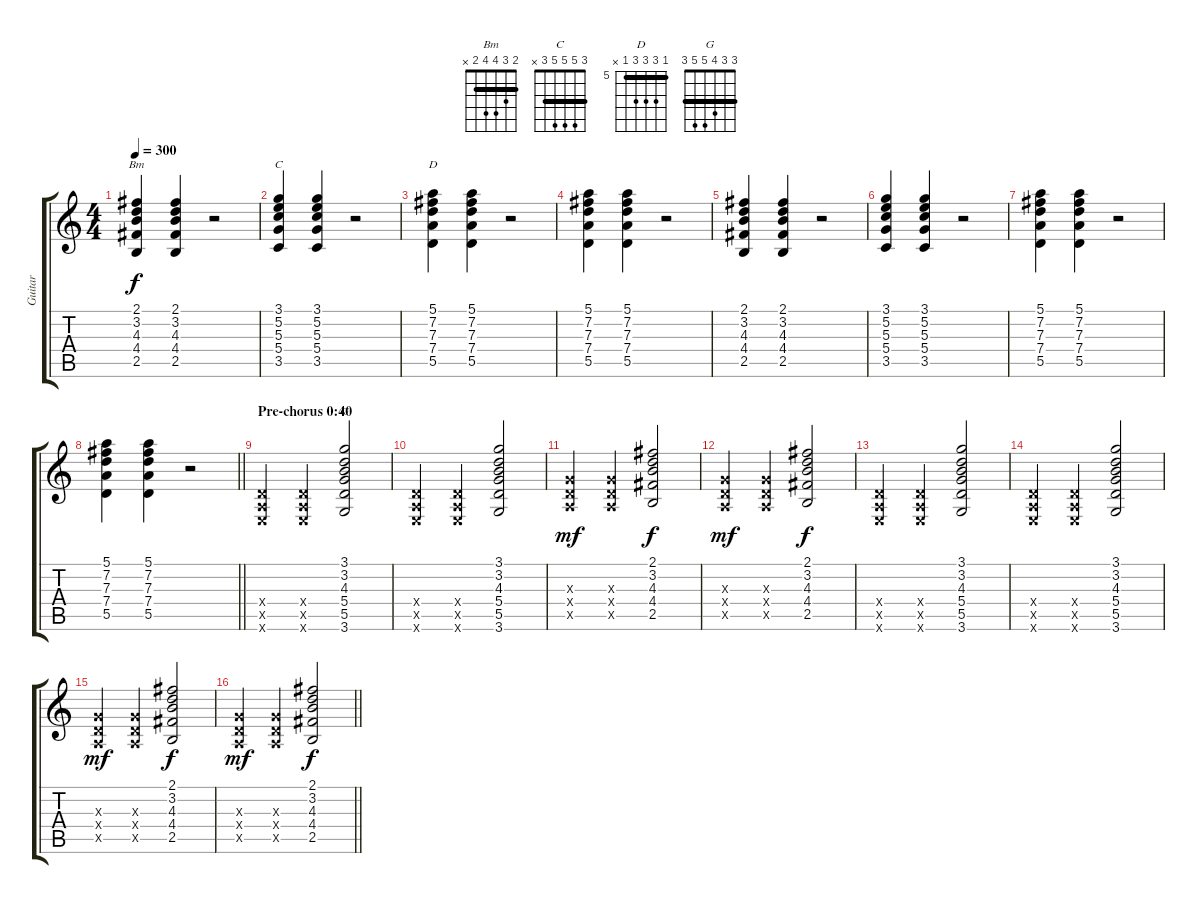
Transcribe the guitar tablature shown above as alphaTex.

\track ("Guitar" "Guitar") {instrument overdrivenguitar}
\staff {score tabs}
\tuning (E4 B3 G3 D3 A2 E2) {hide}
\chord ("Bm" 2 3 4 4 2 x) {barre 2}
\chord ("C" 3 5 5 5 3 x) {barre 3}
\chord ("D" 5 7 7 7 5 x) {firstfret 5 barre 5}
\chord ("G" 3 3 4 5 5 3) {barre 3}
\ts (4 4)
\tempo 300
\clef g2
\ks c
(2.1 3.2 4.3 4.4 2.5).4{ch "Bm" dy f} (2.1 3.2 4.3 4.4 2.5).4 r.2 |
(3.1 5.2 5.3 5.4 3.5).4{ch "C"} (3.1 5.2 5.3 5.4 3.5).4 r.2 |
(5.1 7.2 7.3 7.4 5.5).4{ch "D"} (5.1 7.2 7.3 7.4 5.5).4 r.2 |
(5.1 7.2 7.3 7.4 5.5).4 (5.1 7.2 7.3 7.4 5.5).4 r.2 |
(2.1 3.2 4.3 4.4 2.5).4 (2.1 3.2 4.3 4.4 2.5).4 r.2 |
(3.1 5.2 5.3 5.4 3.5).4 (3.1 5.2 5.3 5.4 3.5).4 r.2 |
(5.1 7.2 7.3 7.4 5.5).4 (5.1 7.2 7.3 7.4 5.5).4 r.2 |
\barLineRight lightlight
(5.1 7.2 7.3 7.4 5.5).4 (5.1 7.2 7.3 7.4 5.5).4 r.2 |
\section ("" "Pre-chorus 0:40")
(0.4{x} 0.5{x} 0.6{x}).4 (0.4{x} 0.5{x} 0.6{x}).4 (3.1 3.2 4.3 5.4 5.5 3.6).2{ch "G"} |
(0.4{x} 0.5{x} 0.6{x}).4 (0.4{x} 0.5{x} 0.6{x}).4 (3.1 3.2 4.3 5.4 5.5 3.6).2 |
(0.3{x} 0.4{x} 0.5{x}).4{dy mf} (0.3{x} 0.4{x} 0.5{x}).4 (2.1 3.2 4.3 4.4 2.5).2{dy f} |
(0.3{x} 0.4{x} 0.5{x}).4{dy mf} (0.3{x} 0.4{x} 0.5{x}).4 (2.1 3.2 4.3 4.4 2.5).2{dy f} |
(0.4{x} 0.5{x} 0.6{x}).4 (0.4{x} 0.5{x} 0.6{x}).4 (3.1 3.2 4.3 5.4 5.5 3.6).2 |
(0.4{x} 0.5{x} 0.6{x}).4 (0.4{x} 0.5{x} 0.6{x}).4 (3.1 3.2 4.3 5.4 5.5 3.6).2 |
(0.3{x} 0.4{x} 0.5{x}).4{dy mf} (0.3{x} 0.4{x} 0.5{x}).4 (2.1 3.2 4.3 4.4 2.5).2{dy f} |
\barLineRight lightlight
(0.3{x} 0.4{x} 0.5{x}).4{dy mf} (0.3{x} 0.4{x} 0.5{x}).4 (2.1 3.2 4.3 4.4 2.5).2{dy f}
